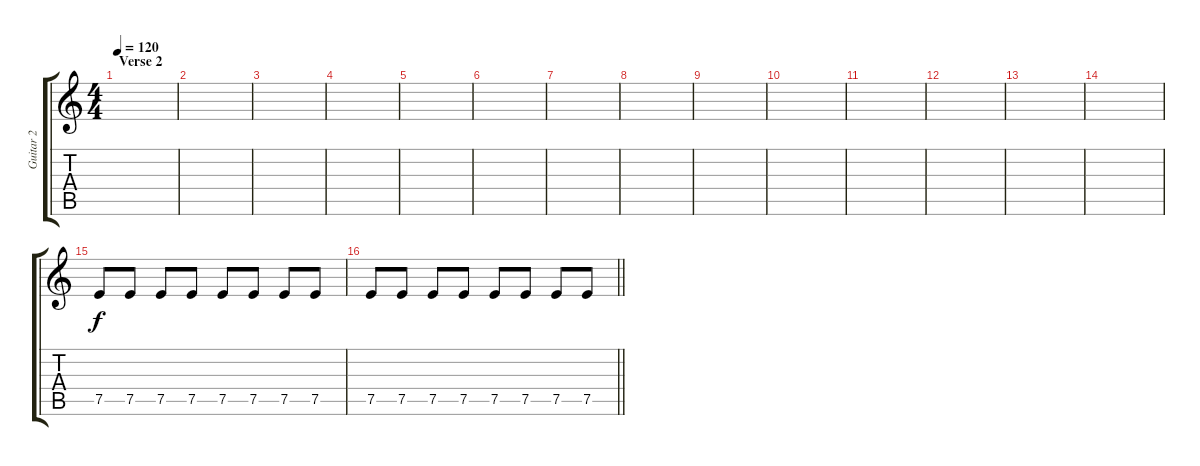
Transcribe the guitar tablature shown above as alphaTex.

\track ("Guitar 2" "Guitar 2") {instrument distortionguitar}
\staff {score tabs}
\tuning (E4 B3 G3 D3 A2 D2) {hide}
\ts (4 4)
\section ("" "Verse 2")
\tempo 120
\clef g2
\ks c
|
|
|
|
|
|
|
|
|
|
|
|
|
|
7.5.8 7.5.8 7.5.8 7.5.8 7.5.8 7.5.8 7.5.8 7.5.8 |
\barLineRight lightlight
7.5.8 7.5.8 7.5.8 7.5.8 7.5.8 7.5.8 7.5.8 7.5.8
